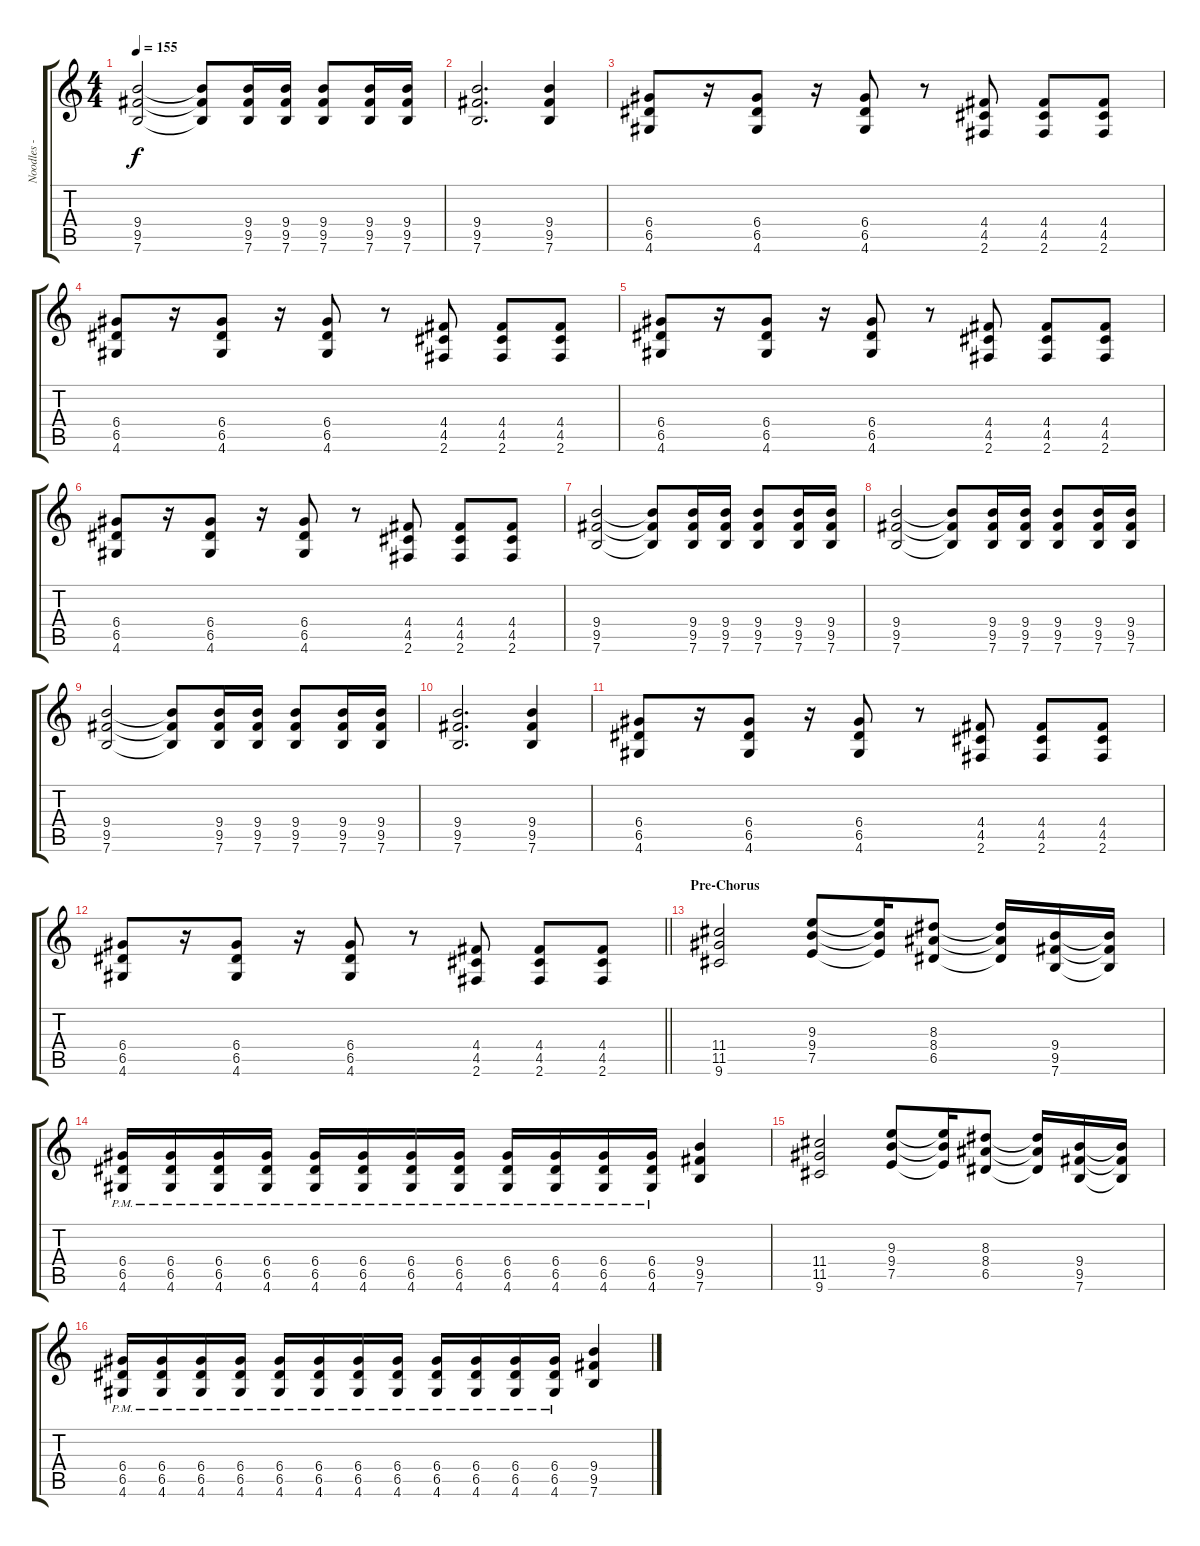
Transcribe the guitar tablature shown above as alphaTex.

\track ("Noodles - Guitar" "Noodles - ") {instrument distortionguitar}
\staff {score tabs}
\tuning (E4 B3 G3 D3 A2 E2) {hide}
\ts (4 4)
\tempo 155
\clef g2
\ks c
(9.4 9.5 7.6).2{dy f} (9.4{t} 9.5{t} 7.6{t}).8 (9.4 9.5 7.6).16 (9.4 9.5 7.6).16 (9.4 9.5 7.6).8 (9.4 9.5 7.6).16 (9.4 9.5 7.6).16 |
(9.4 9.5 7.6).2{d} (9.4 9.5 7.6).4 |
(6.4 6.5 4.6).8{volume 15} r.16 (6.4 6.5 4.6).8 r.16 (6.4 6.5 4.6).8 r.8 (4.4 4.5 2.6).8 (4.4 4.5 2.6).8 (4.4 4.5 2.6).8 |
(6.4 6.5 4.6).8 r.16 (6.4 6.5 4.6).8 r.16 (6.4 6.5 4.6).8 r.8 (4.4 4.5 2.6).8 (4.4 4.5 2.6).8 (4.4 4.5 2.6).8 |
(6.4 6.5 4.6).8 r.16 (6.4 6.5 4.6).8 r.16 (6.4 6.5 4.6).8 r.8 (4.4 4.5 2.6).8 (4.4 4.5 2.6).8 (4.4 4.5 2.6).8 |
(6.4 6.5 4.6).8 r.16 (6.4 6.5 4.6).8 r.16 (6.4 6.5 4.6).8 r.8 (4.4 4.5 2.6).8 (4.4 4.5 2.6).8 (4.4 4.5 2.6).8 |
(9.4 9.5 7.6).2{volume 13} (9.4{t} 9.5{t} 7.6{t}).8 (9.4 9.5 7.6).16 (9.4 9.5 7.6).16 (9.4 9.5 7.6).8 (9.4 9.5 7.6).16 (9.4 9.5 7.6).16 |
(9.4 9.5 7.6).2 (9.4{t} 9.5{t} 7.6{t}).8 (9.4 9.5 7.6).16 (9.4 9.5 7.6).16 (9.4 9.5 7.6).8 (9.4 9.5 7.6).16 (9.4 9.5 7.6).16 |
(9.4 9.5 7.6).2 (9.4{t} 9.5{t} 7.6{t}).8 (9.4 9.5 7.6).16 (9.4 9.5 7.6).16 (9.4 9.5 7.6).8 (9.4 9.5 7.6).16 (9.4 9.5 7.6).16 |
(9.4 9.5 7.6).2{d} (9.4 9.5 7.6).4 |
(6.4 6.5 4.6).8 r.16 (6.4 6.5 4.6).8 r.16 (6.4 6.5 4.6).8 r.8 (4.4 4.5 2.6).8 (4.4 4.5 2.6).8 (4.4 4.5 2.6).8 |
\barLineRight lightlight
(6.4 6.5 4.6).8 r.16 (6.4 6.5 4.6).8 r.16 (6.4 6.5 4.6).8 r.8 (4.4 4.5 2.6).8 (4.4 4.5 2.6).8 (4.4 4.5 2.6).8 |
\section ("" "Pre-Chorus")
(11.4 11.5 9.6).2 (9.3 9.4 7.5).8 (9.3{t} 9.4{t} 7.5{t}).16 (8.3 8.4 6.5).8 (8.3{t} 8.4{t} 6.5{t}).16 (9.4 9.5 7.6).16 (9.4{t} 9.5{t} 7.6{t}).16 |
(6.4{pm} 6.5{pm} 4.6{pm}).16 (6.4{pm} 6.5{pm} 4.6{pm}).16 (6.4{pm} 6.5{pm} 4.6{pm}).16 (6.4{pm} 6.5{pm} 4.6{pm}).16 (6.4{pm} 6.5{pm} 4.6{pm}).16 (6.4{pm} 6.5{pm} 4.6{pm}).16 (6.4{pm} 6.5{pm} 4.6{pm}).16 (6.4{pm} 6.5{pm} 4.6{pm}).16 (6.4{pm} 6.5{pm} 4.6{pm}).16 (6.4{pm} 6.5{pm} 4.6{pm}).16 (6.4{pm} 6.5{pm} 4.6{pm}).16 (6.4{pm} 6.5{pm} 4.6{pm}).16 (9.4 9.5 7.6).4 |
(11.4 11.5 9.6).2 (9.3 9.4 7.5).8 (9.3{t} 9.4{t} 7.5{t}).16 (8.3 8.4 6.5).8 (8.3{t} 8.4{t} 6.5{t}).16 (9.4 9.5 7.6).16 (9.4{t} 9.5{t} 7.6{t}).16 |
(6.4{pm} 6.5{pm} 4.6{pm}).16 (6.4{pm} 6.5{pm} 4.6{pm}).16 (6.4{pm} 6.5{pm} 4.6{pm}).16 (6.4{pm} 6.5{pm} 4.6{pm}).16 (6.4{pm} 6.5{pm} 4.6{pm}).16 (6.4{pm} 6.5{pm} 4.6{pm}).16 (6.4{pm} 6.5{pm} 4.6{pm}).16 (6.4{pm} 6.5{pm} 4.6{pm}).16 (6.4{pm} 6.5{pm} 4.6{pm}).16 (6.4{pm} 6.5{pm} 4.6{pm}).16 (6.4{pm} 6.5{pm} 4.6{pm}).16 (6.4{pm} 6.5{pm} 4.6{pm}).16 (9.4 9.5 7.6).4
